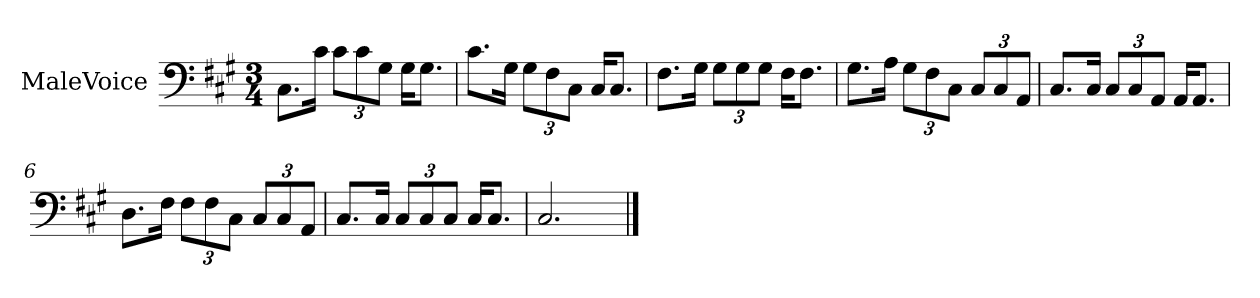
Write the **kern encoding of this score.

**kern
*part1
*staff1
*I"MaleVoice
*clefF4
*k[f#c#g#]
*M3/4
*MM84
=1
8.C#\L
16c#\Jk
12c#\L
12c#\
12G#\J
16G#\KL
8.G#\J
=2
8.c#\L
16G#\Jk
12G#\L
12F#\
12C#\J
16C#/KL
8.C#/J
=3
8.F#\L
16G#\Jk
12G#\L
12G#\
12G#\J
16F#\KL
8.F#\J
=4
8.G#\L
16A\Jk
12G#\L
12F#\
12C#\J
12C#/L
12C#/
12AA/J
=5
8.C#/L
16C#/Jk
12C#/L
12C#/
12AA/J
16AA/KL
8.AA/J
=6
8.D\L
16F#\Jk
12F#\L
12F#\
12C#\J
12C#/L
12C#/
12AA/J
=7
8.C#/L
16C#/Jk
12C#/L
12C#/
12C#/J
16C#/KL
8.C#/J
=8
2.C#
==
*-
